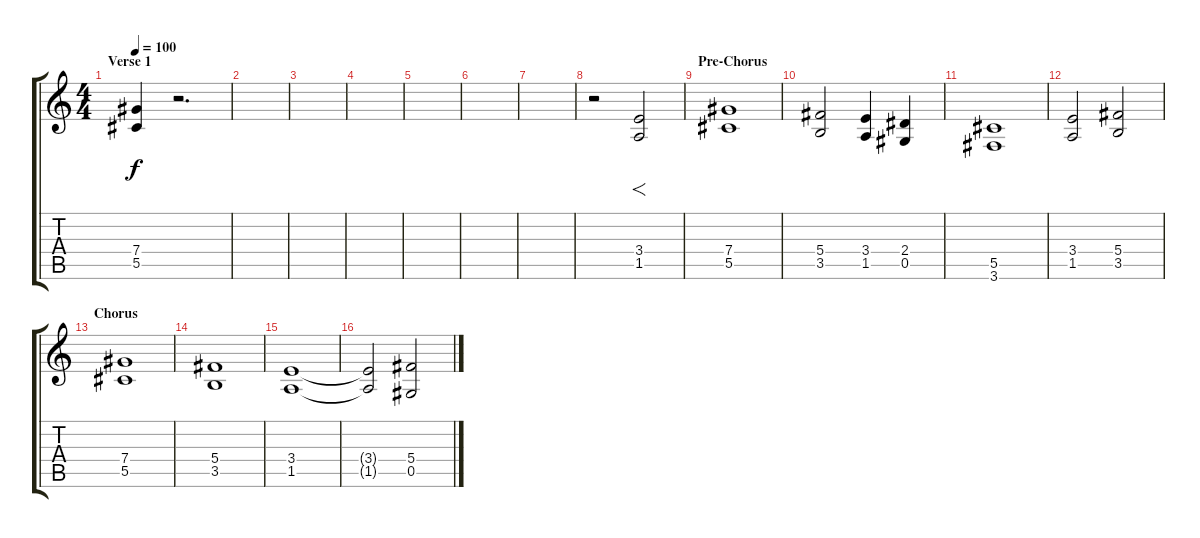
\track "" {instrument distortionguitar}
\staff {score tabs}
\tuning (Eb4 Bb3 Gb3 Db3 Ab2 Eb2) {hide}
\ts (4 4)
\section ("" "Verse 1")
\tempo 100
\clef g2
\ks c
(7.4 5.5).4{dy f} r.2{d} |
|
|
|
|
|
|
r.2 (3.4 1.5).2{f} |
\section ("" "Pre-Chorus")
(7.4 5.5).1 |
(5.4 3.5).2 (3.4 1.5).4 (2.4 0.5).4 |
(5.5 3.6).1 |
(3.4 1.5).2 (5.4 3.5).2 |
\section ("" "Chorus")
(7.4 5.5).1 |
(5.4 3.5).1 |
(3.4 1.5).1 |
(3.4{t} 1.5{t}).2 (5.4 0.5).2
